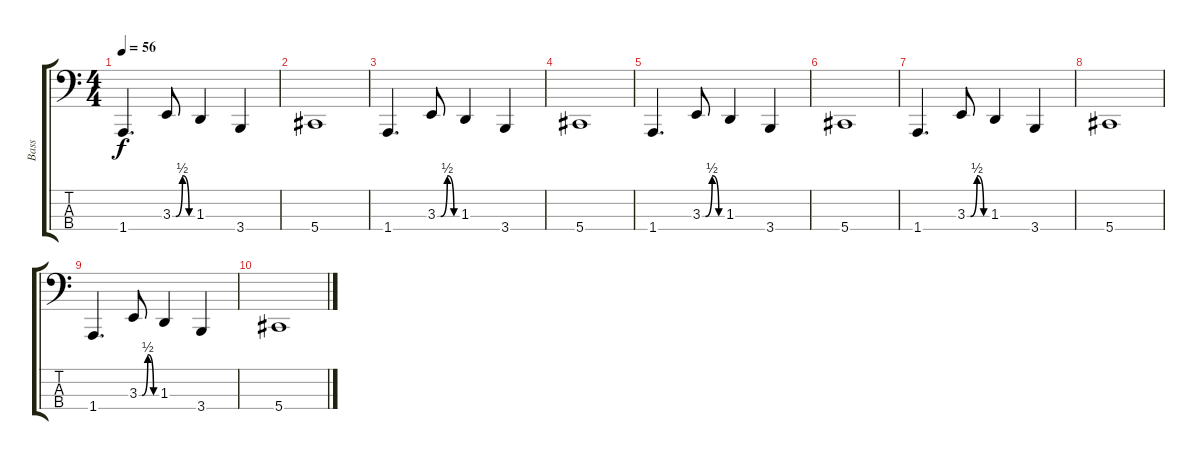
\track ("Bass" "Bass") {instrument electricbasspick}
\staff {score tabs}
\tuning (B1 Gb1 Db1 Ab0) {hide}
\ts (4 4)
\tempo 56
\clef f4
\ks c
1.4.4{d dy f} 3.3{be (custom 0 0 10 0 30 2 50 0 60 0)}.8 1.3.4 3.4.4 |
5.4.1 |
1.4.4{d volume 2} 3.3{be (custom 0 0 10 0 30 2 50 0 60 0)}.8 1.3.4 3.4.4 |
5.4.1 |
1.4.4{d} 3.3{be (custom 0 0 10 0 30 2 50 0 60 0)}.8 1.3.4 3.4.4 |
5.4.1 |
1.4.4{d volume 0} 3.3{be (custom 0 0 10 0 30 2 50 0 60 0)}.8 1.3.4 3.4.4 |
5.4.1 |
1.4.4{d} 3.3{be (custom 0 0 10 0 30 2 50 0 60 0)}.8 1.3.4 3.4.4 |
5.4.1
